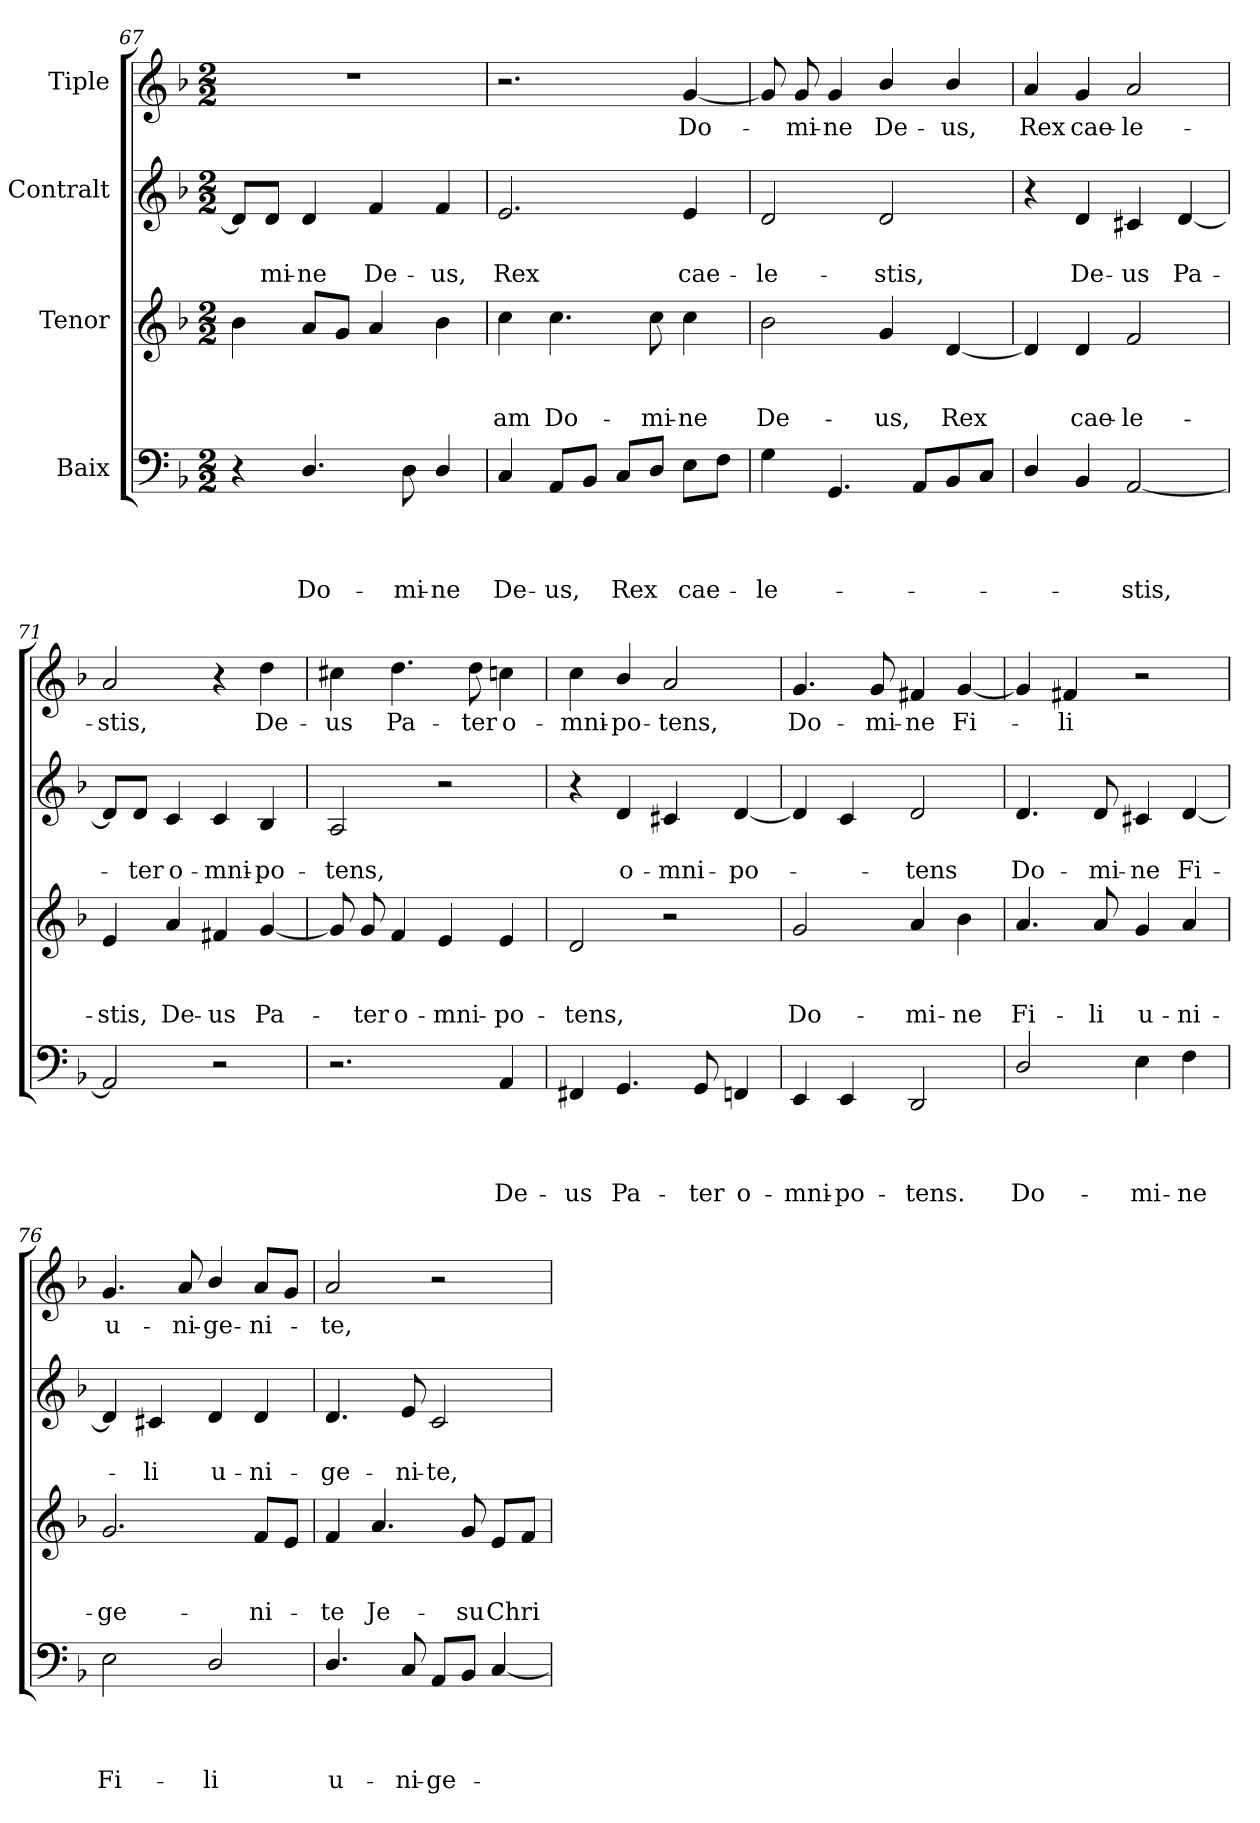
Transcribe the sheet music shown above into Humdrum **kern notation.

**kern	**text	**text	**text	**text	**kern	**text	**text	**text	**kern	**text	**text	**kern	**text
*part4	*part4	*part4	*part4	*part4	*part3	*part3	*part3	*part3	*part2	*part2	*part2	*part1	*part1
*staff4	*staff4	*staff4	*staff4	*staff4	*staff3	*staff3	*staff3	*staff3	*staff2	*staff2	*staff2	*staff1	*staff1
*I"Baix	*	*	*	*	*I"Tenor	*	*	*	*I"Contralt	*	*	*I"Tiple	*
*clefF4	*	*	*	*	*clefG2	*	*	*	*clefG2	*	*	*clefG2	*
*k[b-]	*	*	*	*	*k[b-]	*	*	*	*k[b-]	*	*	*k[b-]	*
*F:	*	*	*	*	*F:	*	*	*	*F:	*	*	*F:	*
*M2/2	*	*	*	*	*M2/2	*	*	*	*M2/2	*	*	*M2/2	*
=67	=67	=67	=67	=67	=67	=67	=67	=67	=67	=67	=67	=67	=67
4r	.	.	.	.	4b-\	.	.	.	8d/L]	.	.	1r	.
!	!	!	!	!	!	!	!	!	!	!	!LO:LY:b	!	!
.	.	.	.	.	.	.	.	.	8d/J	.	-mi-	.	.
!	!	!	!	!LO:LY:b	!	!	!	!	!	!	!LO:LY:b	!	!
4.D/	.	.	.	Do-	8a/L	.	.	.	4d/	.	-ne	.	.
.	.	.	.	.	8g/J	.	.	.	.	.	.	.	.
!	!	!	!	!	!	!	!	!	!	!	!LO:LY:b	!	!
.	.	.	.	.	4a/	.	.	.	4f/	.	De-	.	.
!	!	!	!	!LO:LY:b	!	!	!	!	!	!	!	!	!
8D\	.	.	.	-mi-	.	.	.	.	.	.	.	.	.
!	!	!	!	!LO:LY:b	!	!	!	!	!	!	!LO:LY:b	!	!
4D/	.	.	.	-ne	4b-\	.	.	.	4f/	.	-us,	.	.
=68	=68	=68	=68	=68	=68	=68	=68	=68	=68	=68	=68	=68	=68
!	!	!	!	!LO:LY:b	!	!	!	!LO:LY:b	!	!	!LO:LY:b	!	!
4C/	.	.	.	De-	4cc\	.	.	-am	2.e/	.	Rex	2.r	.
!	!	!	!	!LO:LY:b	!	!	!	!LO:LY:b	!	!	!	!	!
8AA/L	.	.	.	-us,	4.cc\	.	.	Do-	.	.	.	.	.
8BB-/J	.	.	.	.	.	.	.	.	.	.	.	.	.
!	!	!	!	!LO:LY:b	!	!	!	!	!	!	!	!	!
8C/L	.	.	.	Rex	.	.	.	.	.	.	.	.	.
!	!	!	!	!	!	!	!	!LO:LY:b	!	!	!	!	!
8D/J	.	.	.	.	8cc\	.	.	-mi-	.	.	.	.	.
!	!	!	!	!LO:LY:b	!	!	!	!LO:LY:b	!	!	!LO:LY:b	!	!LO:LY:b
8E\L	.	.	.	cae-	4cc\	.	.	-ne	4e/	.	cae-	[<4g/	Do-
8F\J	.	.	.	.	.	.	.	.	.	.	.	.	.
!!LO:LB:g=z
=69	=69	=69	=69	=69	=69	=69	=69	=69	=69	=69	=69	=69	=69
!	!	!	!	!LO:LY:b	!	!	!	!LO:LY:b	!	!	!LO:LY:b	!	!
4G\	.	.	.	-le-	2b-\	.	.	De-	2d/	.	-le-	8g/]	.
!	!	!	!	!	!	!	!	!	!	!	!	!	!LO:LY:b
.	.	.	.	.	.	.	.	.	.	.	.	8g/	-mi-
!	!	!	!	!	!	!	!	!	!	!	!	!	!LO:LY:b
4.GG/	.	.	.	.	.	.	.	.	.	.	.	4g/	-ne
!	!	!	!	!	!	!	!	!LO:LY:b	!	!	!LO:LY:b	!	!LO:LY:b
.	.	.	.	.	4g/	.	.	-us,	2d/	.	-stis,	4b-/	De-
8AA/L	.	.	.	.	.	.	.	.	.	.	.	.	.
!	!	!	!	!	!	!	!	!LO:LY:b	!	!	!	!	!LO:LY:b
8BB-/	.	.	.	.	[<4d/	.	.	Rex	.	.	.	4b-/	-us,
8C/J	.	.	.	.	.	.	.	.	.	.	.	.	.
=70	=70	=70	=70	=70	=70	=70	=70	=70	=70	=70	=70	=70	=70
!	!	!	!	!	!	!	!	!	!	!	!	!	!LO:LY:b
4D/	.	.	.	.	4d/]	.	.	.	4r	.	.	4a/	Rex
!	!	!	!	!	!	!	!	!LO:LY:b	!	!	!LO:LY:b	!	!LO:LY:b
4BB-/	.	.	.	.	4d/	.	.	cae-	4d/	.	De-	4g/	cae-
!	!	!	!	!LO:LY:b	!	!	!	!LO:LY:b	!	!	!LO:LY:b	!	!LO:LY:b
[<2AA/	.	.	.	-stis,	2f/	.	.	-le-	4c#X/	.	-us	2a/	-le-
!	!	!	!	!	!	!	!	!	!	!	!LO:LY:b	!	!
.	.	.	.	.	.	.	.	.	[<4d/	.	Pa-	.	.
=71	=71	=71	=71	=71	=71	=71	=71	=71	=71	=71	=71	=71	=71
!	!	!	!	!	!	!	!	!LO:LY:b	!	!	!	!	!LO:LY:b
2AA/]	.	.	.	.	4e/	.	.	-stis,	8d/L]	.	.	2a/	-stis,
!	!	!	!	!	!	!	!	!	!	!	!LO:LY:b	!	!
.	.	.	.	.	.	.	.	.	8d/J	.	-ter	.	.
!	!	!	!	!	!	!	!	!LO:LY:b	!	!	!LO:LY:b	!	!
.	.	.	.	.	4a/	.	.	De-	4c/	.	o-	.	.
!	!	!	!	!	!	!	!	!LO:LY:b	!	!	!LO:LY:b	!	!
2r	.	.	.	.	4f#X/	.	.	-us	4c/	.	-mni-	4r	.
!	!	!	!	!	!	!	!	!LO:LY:b	!	!	!LO:LY:b	!	!LO:LY:b
.	.	.	.	.	[<4g/	.	.	Pa-	4B-/	.	-po-	4dd\	De-
=72	=72	=72	=72	=72	=72	=72	=72	=72	=72	=72	=72	=72	=72
!	!	!	!	!	!	!	!	!	!	!	!LO:LY:b	!	!LO:LY:b
2.r	.	.	.	.	8g/]	.	.	.	2A/	.	-tens,	4cc#X\	-us
!	!	!	!	!	!	!	!	!LO:LY:b	!	!	!	!	!
.	.	.	.	.	8g/	.	.	-ter	.	.	.	.	.
!	!	!	!	!	!	!	!	!LO:LY:b	!	!	!	!	!LO:LY:b
.	.	.	.	.	4f/	.	.	o-	.	.	.	4.dd\	Pa-
!	!	!	!	!	!	!	!	!LO:LY:b	!	!	!	!	!
.	.	.	.	.	4e/	.	.	-mni-	2r	.	.	.	.
!	!	!	!	!	!	!	!	!	!	!	!	!	!LO:LY:b
.	.	.	.	.	.	.	.	.	.	.	.	8dd\	-ter
!	!	!	!	!LO:LY:b	!	!	!	!LO:LY:b	!	!	!	!	!LO:LY:b
4AA/	.	.	.	De-	4e/	.	.	-po-	.	.	.	4ccn\	o-
=73	=73	=73	=73	=73	=73	=73	=73	=73	=73	=73	=73	=73	=73
!	!	!	!	!LO:LY:b	!	!	!	!LO:LY:b	!	!	!	!	!LO:LY:b
4FF#X/	.	.	.	-us	2d/	.	.	-tens,	4r	.	.	4cc\	-mni-
!	!	!	!	!LO:LY:b	!	!	!	!	!	!	!LO:LY:b	!	!LO:LY:b
4.GG/	.	.	.	Pa-	.	.	.	.	4d/	.	o-	4b-/	-po-
!	!	!	!	!	!	!	!	!	!	!	!LO:LY:b	!	!LO:LY:b
.	.	.	.	.	2r	.	.	.	4c#X/	.	-mni-	2a/	-tens,
!	!	!	!	!LO:LY:b	!	!	!	!	!	!	!	!	!
8GG/	.	.	.	-ter	.	.	.	.	.	.	.	.	.
!	!	!	!	!LO:LY:b	!	!	!	!	!	!	!LO:LY:b	!	!
4FFn/	.	.	.	o-	.	.	.	.	[<4d/	.	-po-	.	.
!!LO:LB:g=z
=74	=74	=74	=74	=74	=74	=74	=74	=74	=74	=74	=74	=74	=74
!	!	!	!	!LO:LY:b	!	!	!	!LO:LY:b	!	!	!	!	!LO:LY:b
4EE/	.	.	.	-mni-	2g/	.	.	Do-	4d/]	.	.	4.g/	Do-
!	!	!	!	!LO:LY:b	!	!	!	!	!	!	!	!	!
4EE/	.	.	.	-po-	.	.	.	.	4c/	.	.	.	.
!	!	!	!	!	!	!	!	!	!	!	!	!	!LO:LY:b
.	.	.	.	.	.	.	.	.	.	.	.	8g/	-mi-
!	!	!	!	!LO:LY:b	!	!	!	!LO:LY:b	!	!	!LO:LY:b	!	!LO:LY:b
2DD/	.	.	.	-tens.	4a/	.	.	-mi-	2d/	.	-tens	4f#X/	-ne
!	!	!	!	!	!	!	!	!LO:LY:b	!	!	!	!	!LO:LY:b
.	.	.	.	.	4b-\	.	.	-ne	.	.	.	[<4g/	Fi-
=75	=75	=75	=75	=75	=75	=75	=75	=75	=75	=75	=75	=75	=75
!	!	!	!	!LO:LY:b	!	!	!	!LO:LY:b	!	!	!LO:LY:b	!	!
2D/	.	.	.	Do-	4.a/	.	.	Fi-	4.d/	.	Do-	4g/]	.
!	!	!	!	!	!	!	!	!	!	!	!	!	!LO:LY:b
.	.	.	.	.	.	.	.	.	.	.	.	4f#X/	-li
!	!	!	!	!	!	!	!	!LO:LY:b	!	!	!LO:LY:b	!	!
.	.	.	.	.	8a/	.	.	-li	8d/	.	-mi-	.	.
!	!	!	!	!LO:LY:b	!	!	!	!LO:LY:b	!	!	!LO:LY:b	!	!
4E\	.	.	.	-mi-	4g/	.	.	u-	4c#X/	.	-ne	2r	.
!	!	!	!	!LO:LY:b	!	!	!	!LO:LY:b	!	!	!LO:LY:b	!	!
4F\	.	.	.	-ne	4a/	.	.	-ni-	[<4d/	.	Fi-	.	.
=76	=76	=76	=76	=76	=76	=76	=76	=76	=76	=76	=76	=76	=76
!	!	!	!	!LO:LY:b	!	!	!	!LO:LY:b	!	!	!	!	!LO:LY:b
2E\	.	.	.	Fi-	2.g/	.	.	-ge-	4d/]	.	.	4.g/	u-
!	!	!	!	!	!	!	!	!	!	!	!LO:LY:b	!	!
.	.	.	.	.	.	.	.	.	4c#X/	.	-li	.	.
!	!	!	!	!	!	!	!	!	!	!	!	!	!LO:LY:b
.	.	.	.	.	.	.	.	.	.	.	.	8a/	-ni-
!	!	!	!	!LO:LY:b	!	!	!	!	!	!	!LO:LY:b	!	!LO:LY:b
2D/	.	.	.	-li	.	.	.	.	4d/	.	u-	4b-/	-ge-
!	!	!	!	!	!	!	!	!LO:LY:b	!	!	!LO:LY:b	!	!LO:LY:b
.	.	.	.	.	8f/L	.	.	-ni-	4d/	.	-ni-	8a/L	-ni-
.	.	.	.	.	8e/J	.	.	.	.	.	.	8g/J	.
=77	=77	=77	=77	=77	=77	=77	=77	=77	=77	=77	=77	=77	=77
!	!	!	!	!LO:LY:b	!	!	!	!LO:LY:b	!	!	!LO:LY:b	!	!LO:LY:b
4.D/	.	.	.	u-	4f/	.	.	-te	4.d/	.	-ge-	2a/	-te,
!	!	!	!	!	!	!	!	!LO:LY:b	!	!	!	!	!
.	.	.	.	.	4.a/	.	.	Je-	.	.	.	.	.
!	!	!	!	!LO:LY:b	!	!	!	!	!	!	!LO:LY:b	!	!
8C/	.	.	.	-ni-	.	.	.	.	8e/	.	-ni-	.	.
!	!	!	!	!LO:LY:b	!	!	!	!	!	!	!LO:LY:b	!	!
8AA/L	.	.	.	-ge-	.	.	.	.	2c/	.	-te,	2r	.
!	!	!	!	!	!	!	!	!LO:LY:b	!	!	!	!	!
8BB-/J	.	.	.	.	8g/	.	.	-su	.	.	.	.	.
!	!	!	!	!	!	!	!	!LO:LY:b	!	!	!	!	!
[<4C/	.	.	.	.	8e/L	.	.	Chri-	.	.	.	.	.
.	.	.	.	.	8f/J	.	.	.	.	.	.	.	.
=	=	=	=	=	=	=	=	=	=	=	=	=	=
*-	*-	*-	*-	*-	*-	*-	*-	*-	*-	*-	*-	*-	*-
